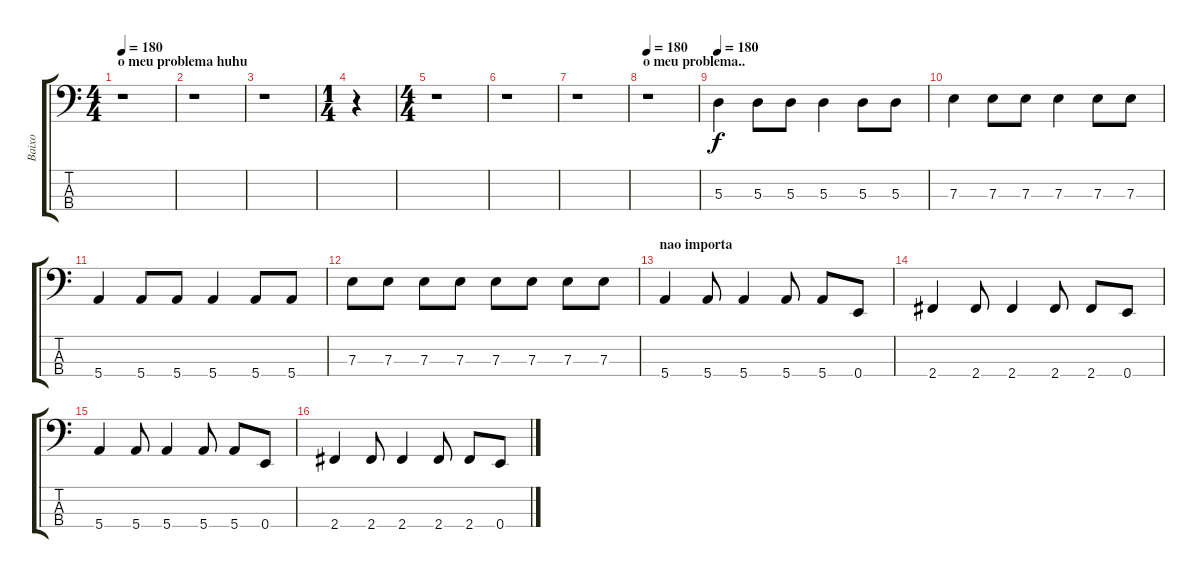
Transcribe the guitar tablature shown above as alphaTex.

\track ("Baixo" "Baixo") {instrument electricbasspick}
\staff {score tabs}
\tuning (G2 D2 A1 E1) {hide}
\ts (4 4)
\section ("" "o meu problema huhu")
\tempo 180
\tempo 120
\tempo 180
\clef f4
\ks c
r.1{dy f instrument electricbasspick} |
r.1 |
r.1 |
\ts (1 4)
r.4 |
\ts (4 4)
r.1 |
r.1 |
r.1 |
\section ("" "o meu problema..")
\tempo 180
r.1 |
\tempo 180
5.3.4 5.3.8 5.3.8 5.3.4 5.3.8 5.3.8 |
7.3.4 7.3.8 7.3.8 7.3.4 7.3.8 7.3.8 |
5.4.4 5.4.8 5.4.8 5.4.4 5.4.8 5.4.8 |
7.3.8 7.3.8 7.3.8 7.3.8 7.3.8 7.3.8 7.3.8 7.3.8 |
\section ("" "nao importa")
5.4.4 5.4.8 5.4.4 5.4.8 5.4.8 0.4.8 |
2.4.4 2.4.8 2.4.4 2.4.8 2.4.8 0.4.8 |
5.4.4 5.4.8 5.4.4 5.4.8 5.4.8 0.4.8 |
2.4.4 2.4.8 2.4.4 2.4.8 2.4.8 0.4.8
